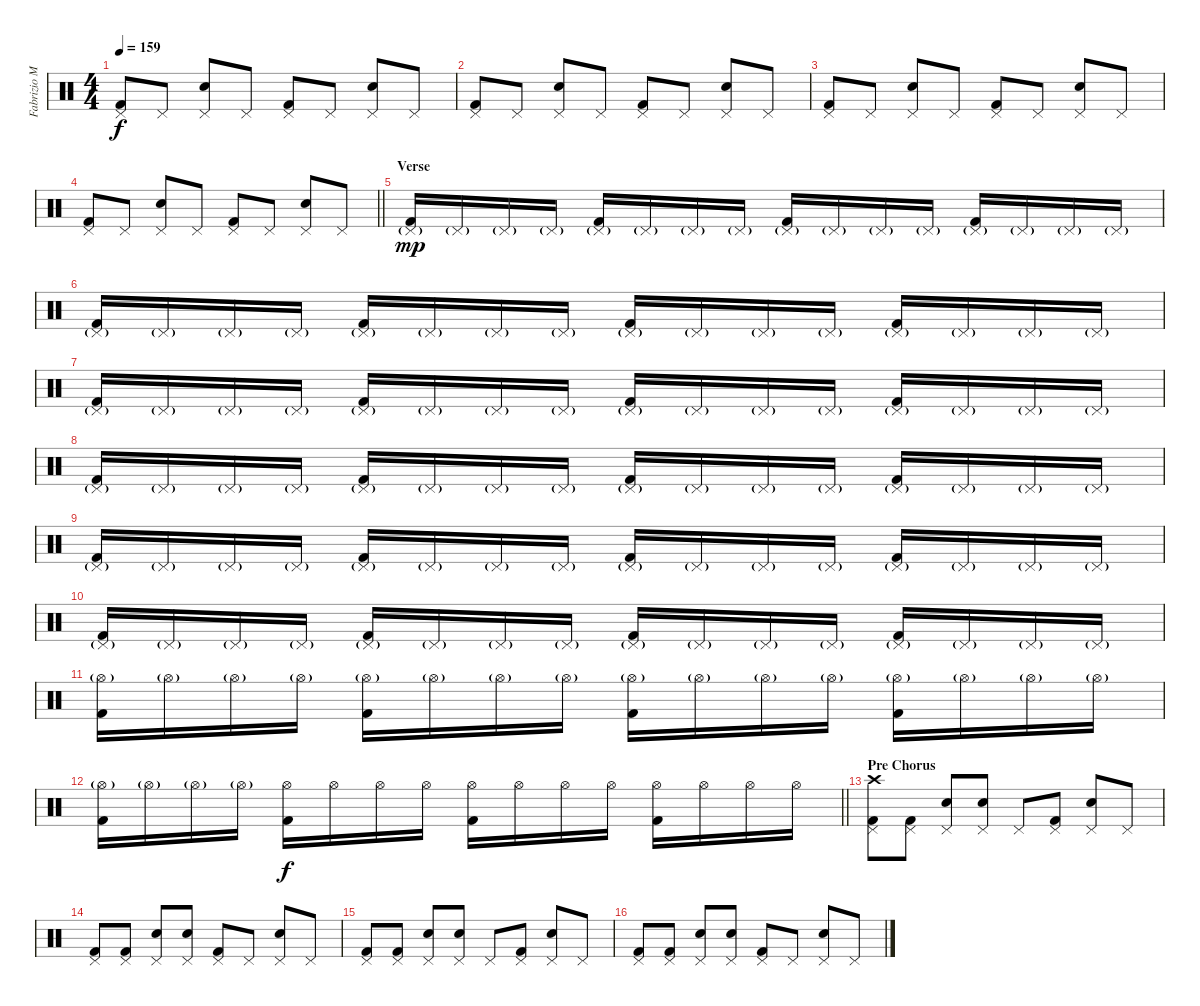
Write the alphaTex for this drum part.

\track ("Fabrizio Moretti" "Fabrizio M") {instrument percussion}
\staff {score}
\articulation defaults
\ts (4 4)
\tempo 159
\clef neutral
\ks c
("Pedal Hi-Hat (hit)" "Kick (hit) 2").8{dy f} "Pedal Hi-Hat (hit)".8 ("Pedal Hi-Hat (hit)" "Snare (hit) 2").8 "Pedal Hi-Hat (hit)".8 ("Pedal Hi-Hat (hit)" "Kick (hit) 2").8 "Pedal Hi-Hat (hit)".8 ("Pedal Hi-Hat (hit)" "Snare (hit) 2").8 "Pedal Hi-Hat (hit)".8 |
("Pedal Hi-Hat (hit)" "Kick (hit) 2").8 "Pedal Hi-Hat (hit)".8 ("Pedal Hi-Hat (hit)" "Snare (hit) 2").8 "Pedal Hi-Hat (hit)".8 ("Pedal Hi-Hat (hit)" "Kick (hit) 2").8 "Pedal Hi-Hat (hit)".8 ("Pedal Hi-Hat (hit)" "Snare (hit) 2").8 "Pedal Hi-Hat (hit)".8 |
("Pedal Hi-Hat (hit)" "Kick (hit) 2").8 "Pedal Hi-Hat (hit)".8 ("Pedal Hi-Hat (hit)" "Snare (hit) 2").8 "Pedal Hi-Hat (hit)".8 ("Pedal Hi-Hat (hit)" "Kick (hit) 2").8 "Pedal Hi-Hat (hit)".8 ("Pedal Hi-Hat (hit)" "Snare (hit) 2").8 "Pedal Hi-Hat (hit)".8 |
\barLineRight lightlight
("Pedal Hi-Hat (hit)" "Kick (hit) 2").8 "Pedal Hi-Hat (hit)".8 ("Pedal Hi-Hat (hit)" "Snare (hit) 2").8 "Pedal Hi-Hat (hit)".8 ("Pedal Hi-Hat (hit)" "Kick (hit) 2").8 "Pedal Hi-Hat (hit)".8 ("Pedal Hi-Hat (hit)" "Snare (hit) 2").8 "Pedal Hi-Hat (hit)".8 |
\section ("" "Verse")
("Pedal Hi-Hat (hit)"{g} "Kick (hit) 2").16{dy mp} "Pedal Hi-Hat (hit)"{g}.16 "Pedal Hi-Hat (hit)"{g}.16 "Pedal Hi-Hat (hit)"{g}.16 ("Pedal Hi-Hat (hit)"{g} "Kick (hit) 2").16 "Pedal Hi-Hat (hit)"{g}.16 "Pedal Hi-Hat (hit)"{g}.16 "Pedal Hi-Hat (hit)"{g}.16 ("Pedal Hi-Hat (hit)"{g} "Kick (hit) 2").16 "Pedal Hi-Hat (hit)"{g}.16 "Pedal Hi-Hat (hit)"{g}.16 "Pedal Hi-Hat (hit)"{g}.16 ("Pedal Hi-Hat (hit)"{g} "Kick (hit) 2").16 "Pedal Hi-Hat (hit)"{g}.16 "Pedal Hi-Hat (hit)"{g}.16 "Pedal Hi-Hat (hit)"{g}.16 |
("Pedal Hi-Hat (hit)"{g} "Kick (hit) 2").16 "Pedal Hi-Hat (hit)"{g}.16 "Pedal Hi-Hat (hit)"{g}.16 "Pedal Hi-Hat (hit)"{g}.16 ("Pedal Hi-Hat (hit)"{g} "Kick (hit) 2").16 "Pedal Hi-Hat (hit)"{g}.16 "Pedal Hi-Hat (hit)"{g}.16 "Pedal Hi-Hat (hit)"{g}.16 ("Pedal Hi-Hat (hit)"{g} "Kick (hit) 2").16 "Pedal Hi-Hat (hit)"{g}.16 "Pedal Hi-Hat (hit)"{g}.16 "Pedal Hi-Hat (hit)"{g}.16 ("Pedal Hi-Hat (hit)"{g} "Kick (hit) 2").16 "Pedal Hi-Hat (hit)"{g}.16 "Pedal Hi-Hat (hit)"{g}.16 "Pedal Hi-Hat (hit)"{g}.16 |
("Pedal Hi-Hat (hit)"{g} "Kick (hit) 2").16 "Pedal Hi-Hat (hit)"{g}.16 "Pedal Hi-Hat (hit)"{g}.16 "Pedal Hi-Hat (hit)"{g}.16 ("Pedal Hi-Hat (hit)"{g} "Kick (hit) 2").16 "Pedal Hi-Hat (hit)"{g}.16 "Pedal Hi-Hat (hit)"{g}.16 "Pedal Hi-Hat (hit)"{g}.16 ("Pedal Hi-Hat (hit)"{g} "Kick (hit) 2").16 "Pedal Hi-Hat (hit)"{g}.16 "Pedal Hi-Hat (hit)"{g}.16 "Pedal Hi-Hat (hit)"{g}.16 ("Pedal Hi-Hat (hit)"{g} "Kick (hit) 2").16 "Pedal Hi-Hat (hit)"{g}.16 "Pedal Hi-Hat (hit)"{g}.16 "Pedal Hi-Hat (hit)"{g}.16 |
("Pedal Hi-Hat (hit)"{g} "Kick (hit) 2").16 "Pedal Hi-Hat (hit)"{g}.16 "Pedal Hi-Hat (hit)"{g}.16 "Pedal Hi-Hat (hit)"{g}.16 ("Pedal Hi-Hat (hit)"{g} "Kick (hit) 2").16 "Pedal Hi-Hat (hit)"{g}.16 "Pedal Hi-Hat (hit)"{g}.16 "Pedal Hi-Hat (hit)"{g}.16 ("Pedal Hi-Hat (hit)"{g} "Kick (hit) 2").16 "Pedal Hi-Hat (hit)"{g}.16 "Pedal Hi-Hat (hit)"{g}.16 "Pedal Hi-Hat (hit)"{g}.16 ("Pedal Hi-Hat (hit)"{g} "Kick (hit) 2").16 "Pedal Hi-Hat (hit)"{g}.16 "Pedal Hi-Hat (hit)"{g}.16 "Pedal Hi-Hat (hit)"{g}.16 |
("Pedal Hi-Hat (hit)"{g} "Kick (hit) 2").16 "Pedal Hi-Hat (hit)"{g}.16 "Pedal Hi-Hat (hit)"{g}.16 "Pedal Hi-Hat (hit)"{g}.16 ("Pedal Hi-Hat (hit)"{g} "Kick (hit) 2").16 "Pedal Hi-Hat (hit)"{g}.16 "Pedal Hi-Hat (hit)"{g}.16 "Pedal Hi-Hat (hit)"{g}.16 ("Pedal Hi-Hat (hit)"{g} "Kick (hit) 2").16 "Pedal Hi-Hat (hit)"{g}.16 "Pedal Hi-Hat (hit)"{g}.16 "Pedal Hi-Hat (hit)"{g}.16 ("Pedal Hi-Hat (hit)"{g} "Kick (hit) 2").16 "Pedal Hi-Hat (hit)"{g}.16 "Pedal Hi-Hat (hit)"{g}.16 "Pedal Hi-Hat (hit)"{g}.16 |
("Pedal Hi-Hat (hit)"{g} "Kick (hit) 2").16 "Pedal Hi-Hat (hit)"{g}.16 "Pedal Hi-Hat (hit)"{g}.16 "Pedal Hi-Hat (hit)"{g}.16 ("Pedal Hi-Hat (hit)"{g} "Kick (hit) 2").16 "Pedal Hi-Hat (hit)"{g}.16 "Pedal Hi-Hat (hit)"{g}.16 "Pedal Hi-Hat (hit)"{g}.16 ("Pedal Hi-Hat (hit)"{g} "Kick (hit) 2").16 "Pedal Hi-Hat (hit)"{g}.16 "Pedal Hi-Hat (hit)"{g}.16 "Pedal Hi-Hat (hit)"{g}.16 ("Pedal Hi-Hat (hit)"{g} "Kick (hit) 2").16 "Pedal Hi-Hat (hit)"{g}.16 "Pedal Hi-Hat (hit)"{g}.16 "Pedal Hi-Hat (hit)"{g}.16 |
("Hi-Hat (open)"{g} "Kick (hit) 2").16 "Hi-Hat (open)"{g}.16 "Hi-Hat (open)"{g}.16 "Hi-Hat (open)"{g}.16 ("Hi-Hat (open)"{g} "Kick (hit) 2").16 "Hi-Hat (open)"{g}.16 "Hi-Hat (open)"{g}.16 "Hi-Hat (open)"{g}.16 ("Hi-Hat (open)"{g} "Kick (hit) 2").16 "Hi-Hat (open)"{g}.16 "Hi-Hat (open)"{g}.16 "Hi-Hat (open)"{g}.16 ("Hi-Hat (open)"{g} "Kick (hit) 2").16 "Hi-Hat (open)"{g}.16 "Hi-Hat (open)"{g}.16 "Hi-Hat (open)"{g}.16 |
\barLineRight lightlight
("Hi-Hat (open)"{g} "Kick (hit) 2").16 "Hi-Hat (open)"{g}.16 "Hi-Hat (open)"{g}.16 "Hi-Hat (open)"{g}.16 ("Hi-Hat (open)" "Kick (hit) 2").16{dy f} "Hi-Hat (open)".16 "Hi-Hat (open)".16 "Hi-Hat (open)".16 ("Hi-Hat (open)" "Kick (hit) 2").16 "Hi-Hat (open)".16 "Hi-Hat (open)".16 "Hi-Hat (open)".16 ("Hi-Hat (open)" "Kick (hit) 2").16 "Hi-Hat (open)".16 "Hi-Hat (open)".16 "Hi-Hat (open)".16 |
\section ("" "Pre Chorus")
("Pedal Hi-Hat (hit)" "Crash high (hit)" "Kick (hit) 2").8 ("Pedal Hi-Hat (hit)" "Kick (hit) 2").8 ("Pedal Hi-Hat (hit)" "Snare (hit) 2").8 ("Pedal Hi-Hat (hit)" "Snare (hit) 2").8 "Pedal Hi-Hat (hit)".8 ("Pedal Hi-Hat (hit)" "Kick (hit) 2").8 ("Pedal Hi-Hat (hit)" "Snare (hit) 2").8 "Pedal Hi-Hat (hit)".8 |
("Pedal Hi-Hat (hit)" "Kick (hit) 2").8 ("Pedal Hi-Hat (hit)" "Kick (hit) 2").8 ("Pedal Hi-Hat (hit)" "Snare (hit) 2").8 ("Pedal Hi-Hat (hit)" "Snare (hit) 2").8 ("Pedal Hi-Hat (hit)" "Kick (hit) 2").8 "Pedal Hi-Hat (hit)".8 ("Pedal Hi-Hat (hit)" "Snare (hit) 2").8 "Pedal Hi-Hat (hit)".8 |
("Pedal Hi-Hat (hit)" "Kick (hit) 2").8 ("Pedal Hi-Hat (hit)" "Kick (hit) 2").8 ("Pedal Hi-Hat (hit)" "Snare (hit) 2").8 ("Pedal Hi-Hat (hit)" "Snare (hit) 2").8 "Pedal Hi-Hat (hit)".8 ("Pedal Hi-Hat (hit)" "Kick (hit) 2").8 ("Pedal Hi-Hat (hit)" "Snare (hit) 2").8 "Pedal Hi-Hat (hit)".8 |
("Pedal Hi-Hat (hit)" "Kick (hit) 2").8 ("Pedal Hi-Hat (hit)" "Kick (hit) 2").8 ("Pedal Hi-Hat (hit)" "Snare (hit) 2").8 ("Pedal Hi-Hat (hit)" "Snare (hit) 2").8 ("Pedal Hi-Hat (hit)" "Kick (hit) 2").8 "Pedal Hi-Hat (hit)".8 ("Pedal Hi-Hat (hit)" "Snare (hit) 2").8 "Pedal Hi-Hat (hit)".8
